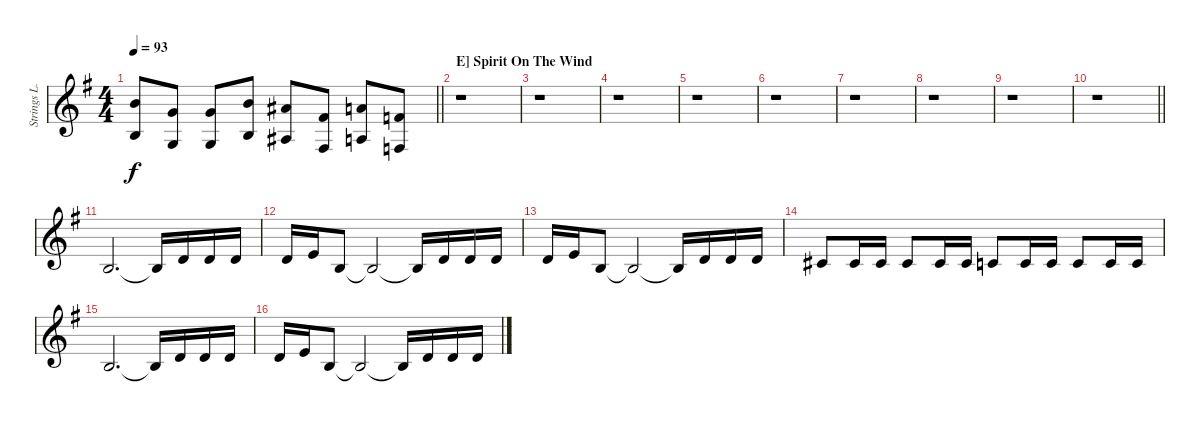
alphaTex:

\track ("Strings L.H. - Arjen Lucassen" "Strings L.") {instrument stringensemble1}
\staff {score}
\tuning (E5 B4 G4 D4 A3 E3) {hide}
\ts (4 4)
\tempo 93
\clef g2
\barLineRight lightlight
\ks eminor
(0.2 2.5).8{dy f} (0.3 3.6).8 (0.3 3.6).8 (0.2 2.5).8 (3.3 1.5).8 (4.4 2.6).8 (2.3 0.5).8 (3.4 1.6).8 |
\section ("" "E] Spirit On The Wind")
r.1 |
r.1 |
r.1 |
r.1 |
r.1 |
r.1 |
r.1 |
r.1 |
\barLineRight lightlight
r.1 |
2.5.2{d} 2.5{t}.16 0.4.16 0.4.16 0.4.16 |
0.4.16 2.4.16 2.5.8 2.5{t}.2 2.5{t}.16 0.4.16 0.4.16 0.4.16 |
0.4.16 2.4.16 2.5.8 2.5{t}.2 2.5{t}.16 0.4.16 0.4.16 0.4.16 |
4.5.8 4.5.16 4.5.16 4.5.8 4.5.16 4.5.16 3.5.8 3.5.16 3.5.16 3.5.8 3.5.16 3.5.16 |
2.5.2{d} 2.5{t}.16 0.4.16 0.4.16 0.4.16 |
0.4.16 2.4.16 2.5.8 2.5{t}.2 2.5{t}.16 0.4.16 0.4.16 0.4.16
